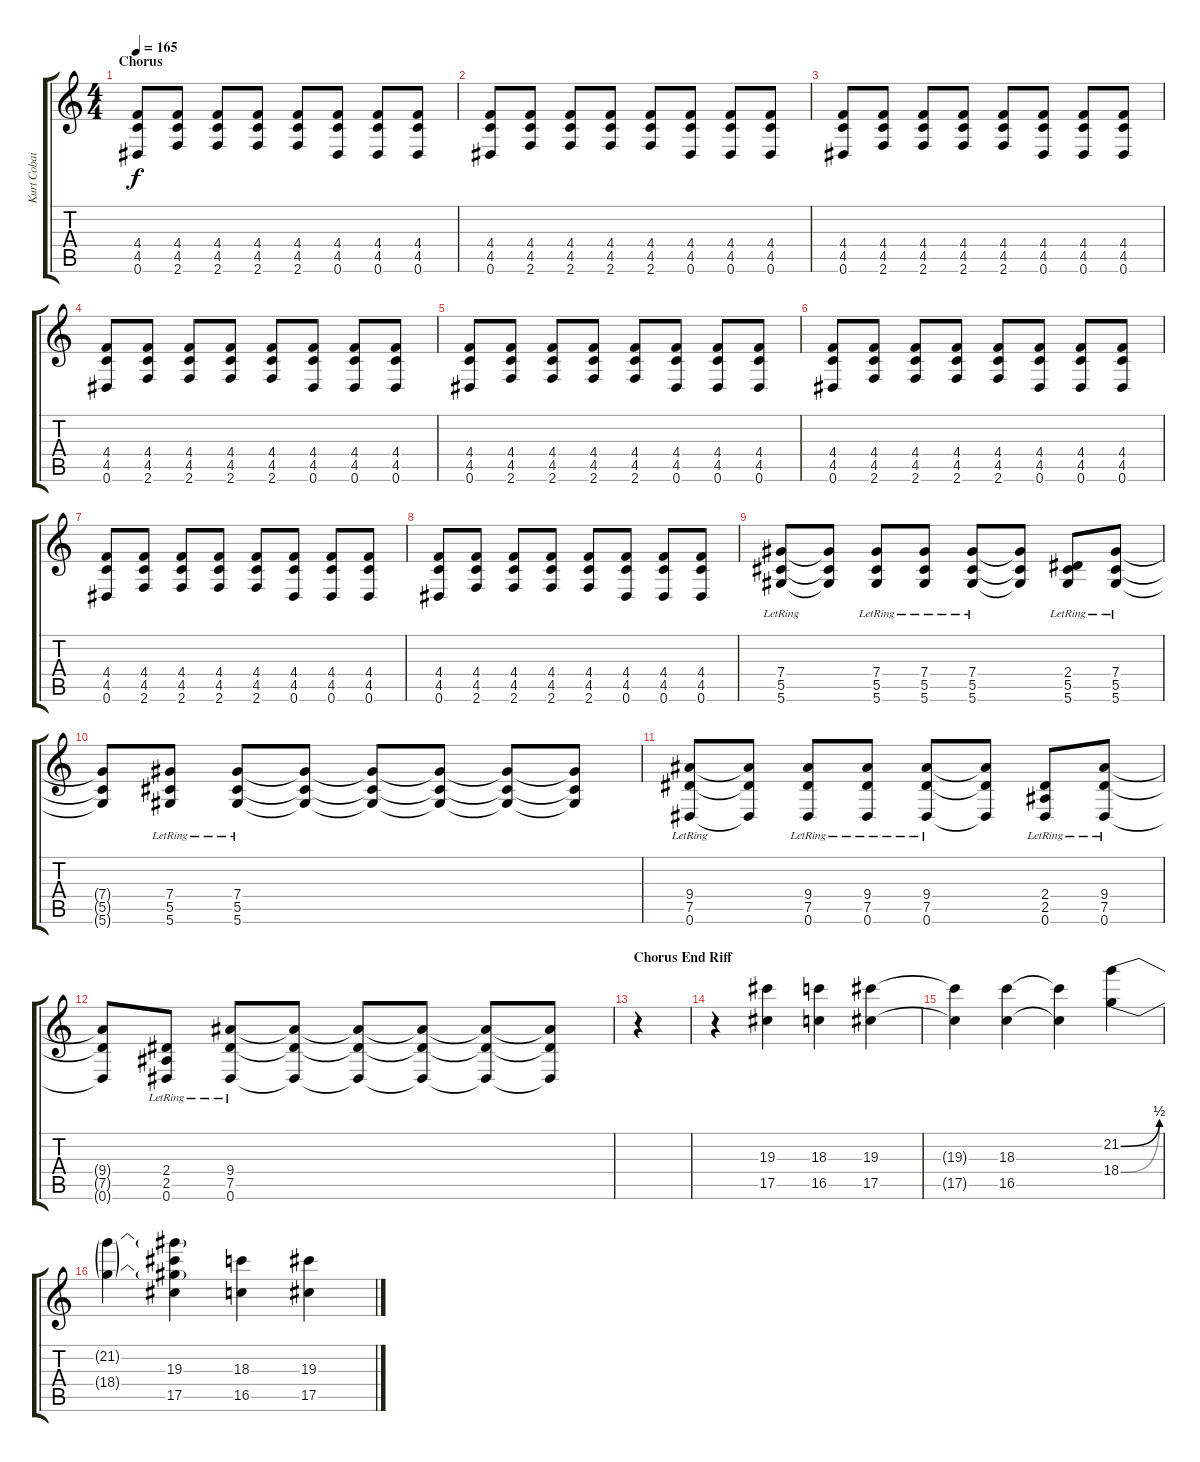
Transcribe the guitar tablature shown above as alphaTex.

\track ("Kurt Cobain Dist. 2" "Kurt Cobai") {instrument distortionguitar}
\staff {score tabs}
\tuning (Eb4 Bb3 Gb3 Db3 Ab2 Eb2) {hide}
\ts (4 4)
\section ("" "Chorus")
\tempo 165
\clef g2
\ks c
(4.4 4.5 0.6).8{dy f} (4.4 4.5 2.6).8 (4.4 4.5 2.6).8 (4.4 4.5 2.6).8 (4.4 4.5 2.6).8 (4.4 4.5 0.6).8 (4.4 4.5 0.6).8 (4.4 4.5 0.6).8 |
(4.4 4.5 0.6).8 (4.4 4.5 2.6).8 (4.4 4.5 2.6).8 (4.4 4.5 2.6).8 (4.4 4.5 2.6).8 (4.4 4.5 0.6).8 (4.4 4.5 0.6).8 (4.4 4.5 0.6).8 |
(4.4 4.5 0.6).8 (4.4 4.5 2.6).8 (4.4 4.5 2.6).8 (4.4 4.5 2.6).8 (4.4 4.5 2.6).8 (4.4 4.5 0.6).8 (4.4 4.5 0.6).8 (4.4 4.5 0.6).8 |
(4.4 4.5 0.6).8 (4.4 4.5 2.6).8 (4.4 4.5 2.6).8 (4.4 4.5 2.6).8 (4.4 4.5 2.6).8 (4.4 4.5 0.6).8 (4.4 4.5 0.6).8 (4.4 4.5 0.6).8 |
(4.4 4.5 0.6).8 (4.4 4.5 2.6).8 (4.4 4.5 2.6).8 (4.4 4.5 2.6).8 (4.4 4.5 2.6).8 (4.4 4.5 0.6).8 (4.4 4.5 0.6).8 (4.4 4.5 0.6).8 |
(4.4 4.5 0.6).8 (4.4 4.5 2.6).8 (4.4 4.5 2.6).8 (4.4 4.5 2.6).8 (4.4 4.5 2.6).8 (4.4 4.5 0.6).8 (4.4 4.5 0.6).8 (4.4 4.5 0.6).8 |
(4.4 4.5 0.6).8 (4.4 4.5 2.6).8 (4.4 4.5 2.6).8 (4.4 4.5 2.6).8 (4.4 4.5 2.6).8 (4.4 4.5 0.6).8 (4.4 4.5 0.6).8 (4.4 4.5 0.6).8 |
(4.4 4.5 0.6).8 (4.4 4.5 2.6).8 (4.4 4.5 2.6).8 (4.4 4.5 2.6).8 (4.4 4.5 2.6).8 (4.4 4.5 0.6).8 (4.4 4.5 0.6).8 (4.4 4.5 0.6).8 |
(7.4 5.5{lr} 5.6{lr}).8 (7.4{t} 5.5{t} 5.6{t}).8 (7.4 5.5{lr} 5.6{lr}).8 (7.4 5.5{lr} 5.6{lr}).8 (7.4 5.5{lr} 5.6{lr}).8 (7.4{t} 5.5{t} 5.6{t}).8 (2.4 5.5{lr} 5.6{lr}).8 (7.4 5.5{lr} 5.6{lr}).8 |
(7.4{t} 5.5{t} 5.6{t}).8 (7.4 5.5{lr} 5.6{lr}).8 (7.4 5.5{lr} 5.6{lr}).8 (7.4{t} 5.5{t} 5.6{t}).8 (7.4{t} 5.5{t} 5.6{t}).8 (7.4{t} 5.5{t} 5.6{t}).8 (7.4{t} 5.5{t} 5.6{t}).8 (7.4{t} 5.5{t} 5.6{t}).8 |
(9.4 7.5{lr} 0.6{lr}).8 (9.4{t} 7.5{t} 0.6{t}).8 (9.4 7.5{lr} 0.6{lr}).8 (9.4 7.5{lr} 0.6{lr}).8 (9.4 7.5{lr} 0.6{lr}).8 (9.4{t} 7.5{t} 0.6{t}).8 (2.4 2.5{lr} 0.6{lr}).8 (9.4 7.5{lr} 0.6{lr}).8 |
(9.4{t} 7.5{t} 0.6{t}).8 (2.4 2.5{lr} 0.6{lr}).8 (9.4 7.5{lr} 0.6{lr}).8 (9.4{t} 7.5{t} 0.6{t}).8 (9.4{t} 7.5{t} 0.6{t}).8 (9.4{t} 7.5{t} 0.6{t}).8 (9.4{t} 7.5{t} 0.6{t}).8 (9.4{t} 7.5{t} 0.6{t}).8 |
\section ("" "Chorus End Riff")
r.4 |
r.4 (19.3 17.5).4 (18.3 16.5).4 (19.3 17.5).4 |
(19.3{t} 17.5{t}).4 (18.3 16.5).4 (18.3{t} 16.5{t}).4 (21.2{be (bend 0 0 60 2)} 18.4{be (bend 0 0 60 2)}).4 |
(21.2{t} 18.4{t}).4 (21.2{t} 19.3 18.4{t} 17.5).4 (18.3 16.5).4 (19.3 17.5).4
